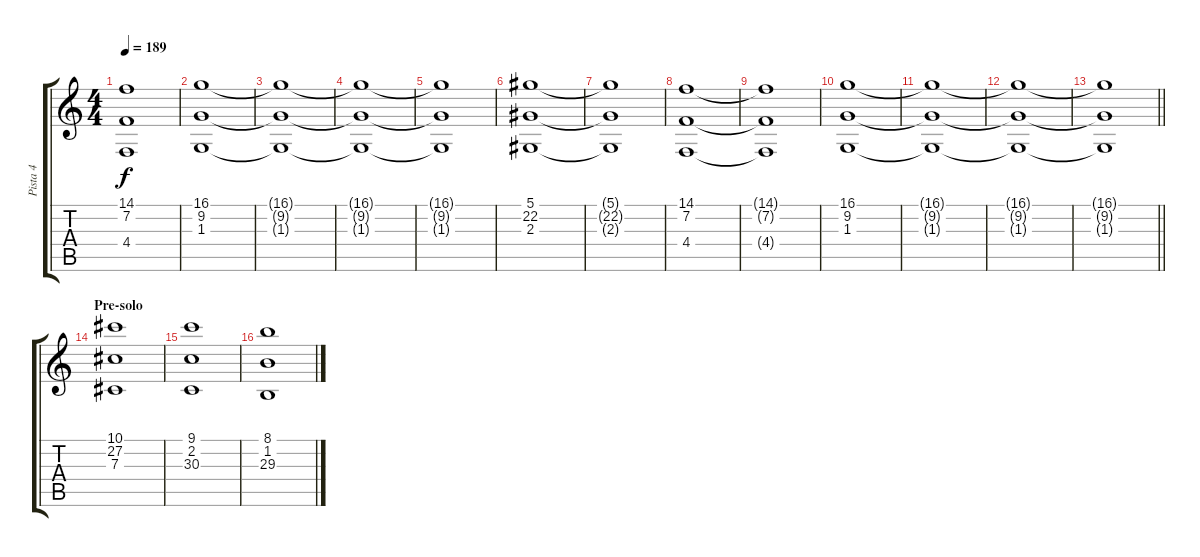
\track ("Pista 4" "Pista 4") {instrument stringensemble1}
\staff {score tabs}
\tuning (Eb4 Bb3 Gb3 Db3 Ab2 Eb2) {hide}
\ts (4 4)
\tempo 189
\clef g2
\ks c
(14.1{t} 7.2{t} 4.4{t}).1{dy f} |
(16.1 9.2 1.3).1 |
(16.1{t} 9.2{t} 1.3{t}).1 |
(16.1{t} 9.2{t} 1.3{t}).1 |
(16.1{t} 9.2{t} 1.3{t}).1 |
(5.1 22.2 2.3).1 |
(5.1{t} 22.2{t} 2.3{t}).1 |
(14.1 7.2 4.4).1 |
(14.1{t} 7.2{t} 4.4{t}).1 |
(16.1 9.2 1.3).1 |
(16.1{t} 9.2{t} 1.3{t}).1 |
(16.1{t} 9.2{t} 1.3{t}).1 |
\barLineRight lightlight
(16.1{t} 9.2{t} 1.3{t}).1 |
\section ("" "Pre-solo")
(10.1 27.2 7.3).1 |
(9.1 2.2 30.3).1 |
(8.1 1.2 29.3).1
